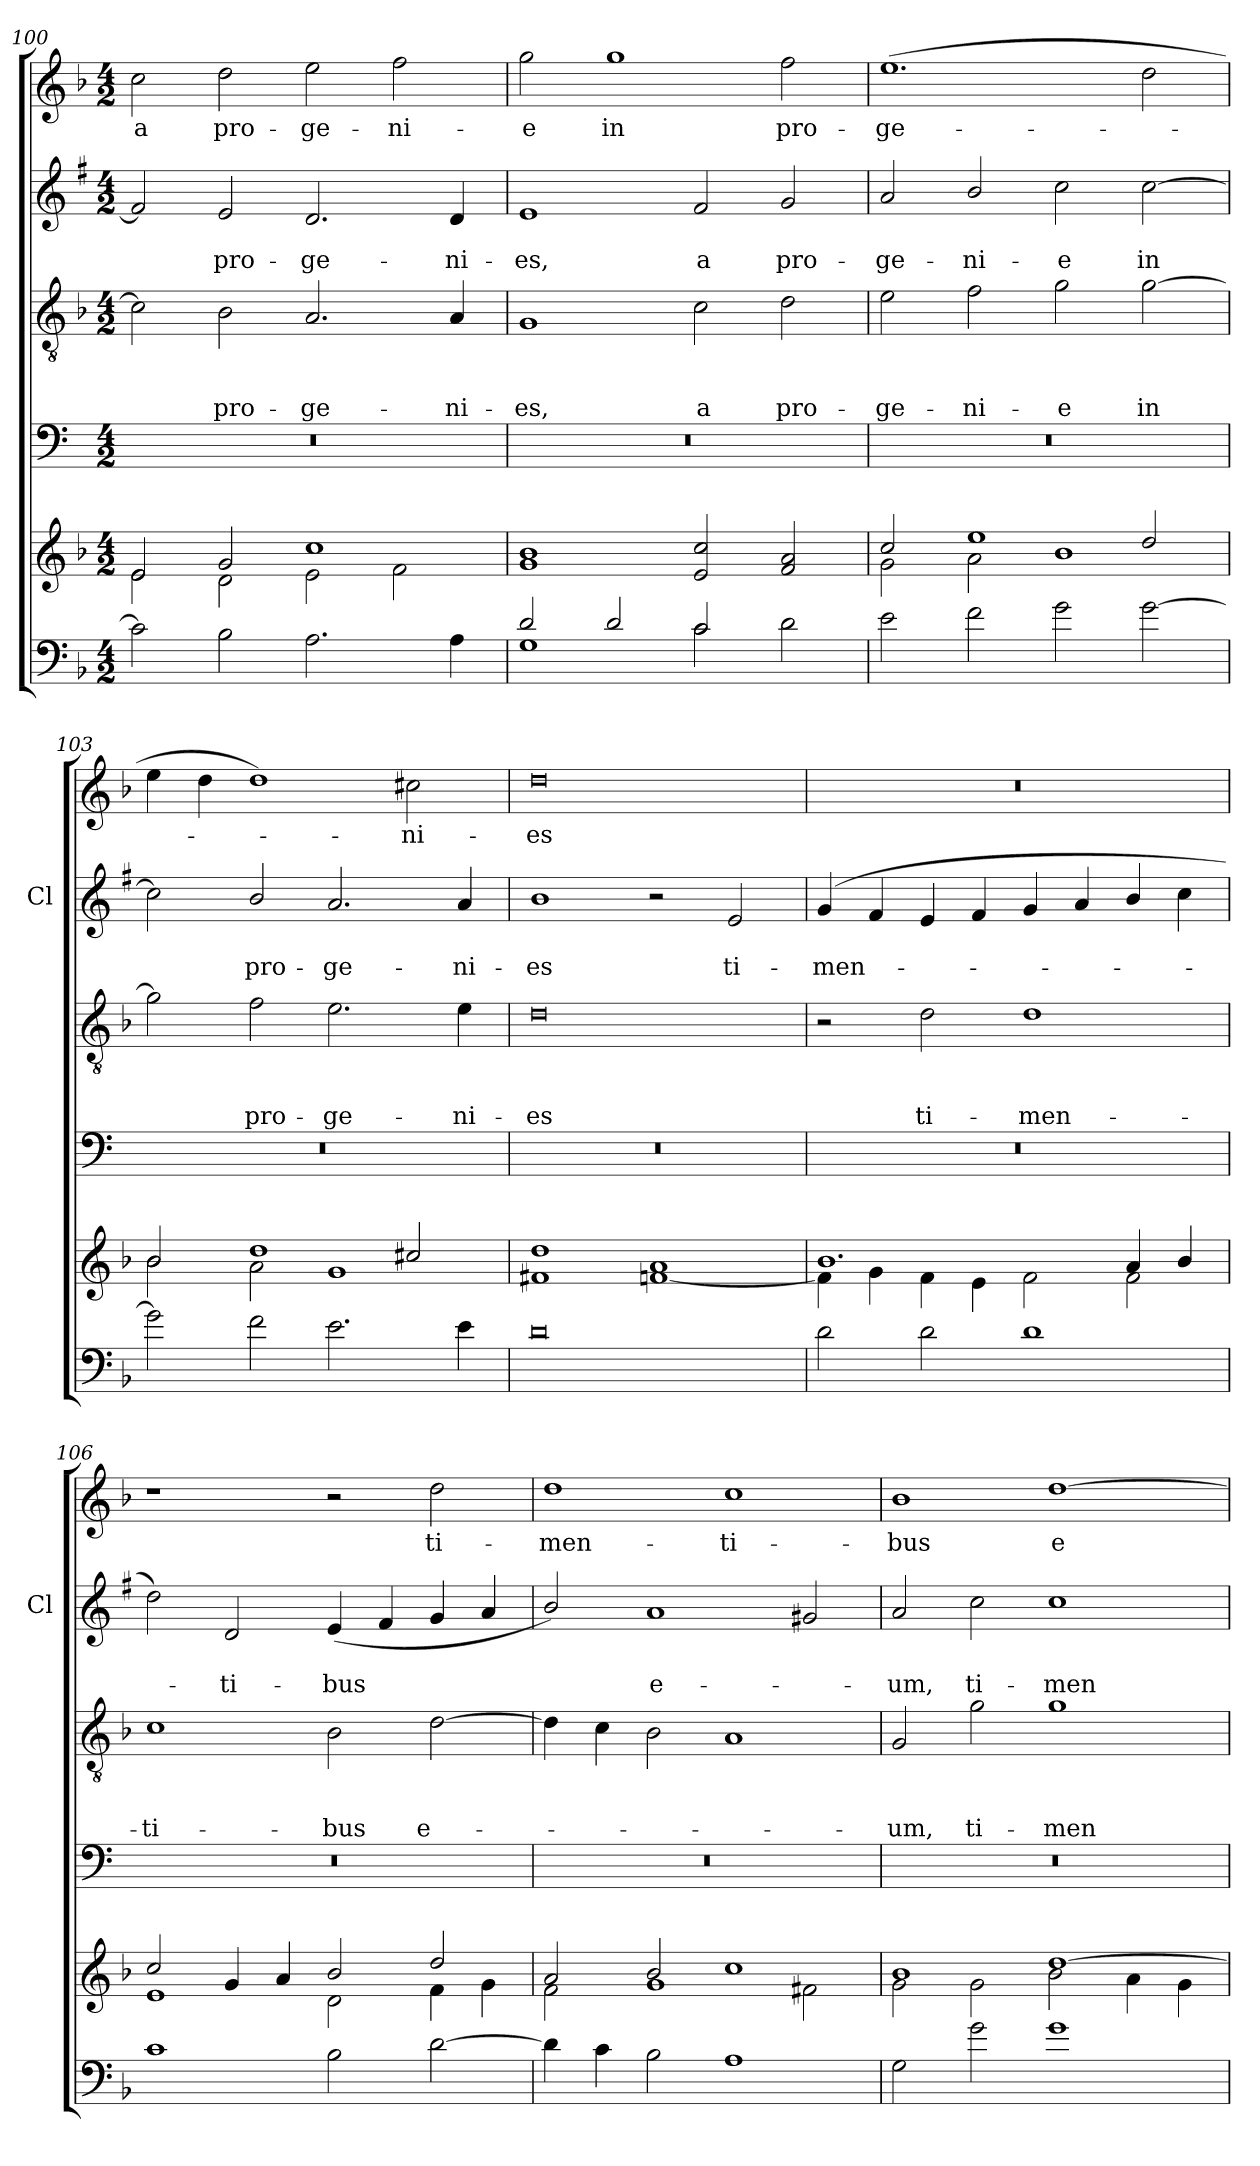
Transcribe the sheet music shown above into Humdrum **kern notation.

**kern	**kern	**kern	**kern	**text	**text	**text	**kern	**text	**text	**kern	**text
*part5	*part5	*part4	*part3	*part3	*part3	*part3	*part2	*part2	*part2	*part1	*part1
*staff6	*staff5	*staff4	*staff3	*staff3	*staff3	*staff3	*staff2	*staff2	*staff2	*staff1	*staff1
*	*	*	*	*	*	*	*I'Cl	*	*	*	*
*clefF4	*clefG2	*clefF4	*clefGv2	*	*	*	*clefG2	*	*	*clefG2	*
*	*	*ITrd4c7	*	*	*	*	*ITrd1c2	*	*	*	*
*k[b-]	*k[b-]	*k[b-]	*k[b-]	*	*	*	*k[b-]	*	*	*k[b-]	*
*F:	*F:	*F:	*F:	*	*	*	*F:	*	*	*F:	*
*M4/2	*M4/2	*M4/2	*M4/2	*	*	*	*M4/2	*	*	*M4/2	*
=100	=100	=100	=100	=100	=100	=100	=100	=100	=100	=100	=100
*	*^	*	*	*	*	*	*	*	*	*	*
2c\]	2e/	2e\	0r	2c\]	.	.	.	2e/]	.	.	2cc\	a
2B-\	2g/	2d\	.	2B-\	.	.	pro-	2d/	.	pro-	2dd\	pro-
2.A\	1cc	2e\	.	2.A/	.	.	-ge-	2.c/	.	-ge-	2ee\	-ge-
.	.	2f\	.	.	.	.	.	.	.	.	2ff\	-ni-
4A\	.	.	.	4A/	.	.	-ni-	4c/	.	-ni-	.	.
*	*v	*v	*	*	*	*	*	*	*	*	*	*
!!LO:PB:g=z
=101	=101	=101	=101	=101	=101	=101	=101	=101	=101	=101	=101
*^	*	*	*	*	*	*	*	*	*	*	*
2d/	1G	1g 1b-	0r	1G	.	.	-es,	1d	.	-es,	2gg\	-e
2d/	.	.	.	.	.	.	.	.	.	.	1gg	in
2c/	2c\	2e/ 2cc/	.	2c\	.	.	a	2e/	.	a	.	.
2ryy	2d\	2f/ 2a/	.	2d\	.	.	pro-	2f/	.	pro-	2ff\	pro-
*v	*v	*	*	*	*	*	*	*	*	*	*	*
=102	=102	=102	=102	=102	=102	=102	=102	=102	=102	=102	=102
*	*^	*	*	*	*	*	*	*	*	*	*
2e\	2cc/	2g\	0r	2e\	.	.	-ge-	2g/	.	-ge-	(1.ee	-ge-
2f\	1ee	2a\	.	2f\	.	.	-ni-	2a/	.	-ni-	.	.
2g\	.	1b-	.	2g\	.	.	-e	2b-\	.	-e	.	.
[2g\	2dd/	.	.	[2g\	.	.	in	[2b-\	.	in	2dd\	.
=103	=103	=103	=103	=103	=103	=103	=103	=103	=103	=103	=103	=103
2g\]	2b-/	2b-\	0r	2g\]	.	.	.	2b-\]	.	.	4ee\	.
.	.	.	.	.	.	.	.	.	.	.	4dd\	.
2f\	1dd	2a\	.	2f\	.	.	pro-	2a/	.	pro-	1dd)	.
2.e\	.	1g	.	2.e\	.	.	-ge-	2.g/	.	-ge-	.	.
.	2cc#X/	.	.	.	.	.	.	.	.	.	2cc#X\	-ni-
4e\	.	.	.	4e\	.	.	-ni-	4g/	.	-ni-	.	.
*	*v	*v	*	*	*	*	*	*	*	*	*	*
=104	=104	=104	=104	=104	=104	=104	=104	=104	=104	=104	=104
0d	1f#X 1dd	0r	0d	.	.	-es	1a	.	-es	0dd	-es
.	[1fn 1a	.	.	.	.	.	2r	.	.	.	.
.	.	.	.	.	.	.	2d/	.	ti-	.	.
=105	=105	=105	=105	=105	=105	=105	=105	=105	=105	=105	=105
*	*^	*	*	*	*	*	*	*	*	*	*
2d\	1.b-	4f\]	0r	2r	.	.	.	(4f/	.	-men-	0r	.
.	.	4g\	.	.	.	.	.	4e/	.	.	.	.
2d\	.	4f\	.	2d\	.	.	ti-	4d/	.	.	.	.
.	.	4e\	.	.	.	.	.	4e/	.	.	.	.
1d	.	2f\	.	1d	.	.	-men-	4f/	.	.	.	.
.	.	.	.	.	.	.	.	4g/	.	.	.	.
.	4a/	2f\	.	.	.	.	.	4a/	.	.	.	.
.	4b-/	.	.	.	.	.	.	4b-\	.	.	.	.
!!LO:LB:g=z
=106	=106	=106	=106	=106	=106	=106	=106	=106	=106	=106	=106	=106
1c	2cc/	1e	0r	1c	.	.	-ti-	2cc\)	.	.	1r	.
.	4g/	.	.	.	.	.	.	2c/	.	-ti-	.	.
.	4a/	.	.	.	.	.	.	.	.	.	.	.
2B-\	2b-/	2d\	.	2B-\	.	.	-bus	(>4d/	.	-bus	2r	.
.	.	.	.	.	.	.	.	4e/	.	.	.	.
[2d\	2dd/	4f\	.	[2d\	.	.	e-	4f/	.	.	2dd\	ti-
.	.	4g\	.	.	.	.	.	4g/	.	.	.	.
=107	=107	=107	=107	=107	=107	=107	=107	=107	=107	=107	=107	=107
4d\]	2a/	2f\	0r	4d\]	.	.	.	2a/)	.	.	1dd	-men-
4c\	.	.	.	4c\	.	.	.	.	.	.	.	.
2B-\	2b-/	1g	.	2B-\	.	.	.	1g	.	e-	.	.
1A	1cc	.	.	1A	.	.	.	.	.	.	1cc	-ti-
.	.	2f#X\	.	.	.	.	.	2f#X/	.	.	.	.
=108	=108	=108	=108	=108	=108	=108	=108	=108	=108	=108	=108	=108
2G\	1b-	2g\	0r	2G/	.	.	-um,	2g/	.	-um,	1b-	-bus
2g\	.	2g\	.	2g\	.	.	ti-	2b-\	.	ti-	.	.
1g	[>1dd	2b-\	.	1g	.	.	-men-	1b-	.	-men-	[1dd	e-
.	.	4a\	.	.	.	.	.	.	.	.	.	.
.	.	4g\	.	.	.	.	.	.	.	.	.	.
*	*v	*v	*	*	*	*	*	*	*	*	*	*
=	=	=	=	=	=	=	=	=	=	=	=
*-	*-	*-	*-	*-	*-	*-	*-	*-	*-	*-	*-
